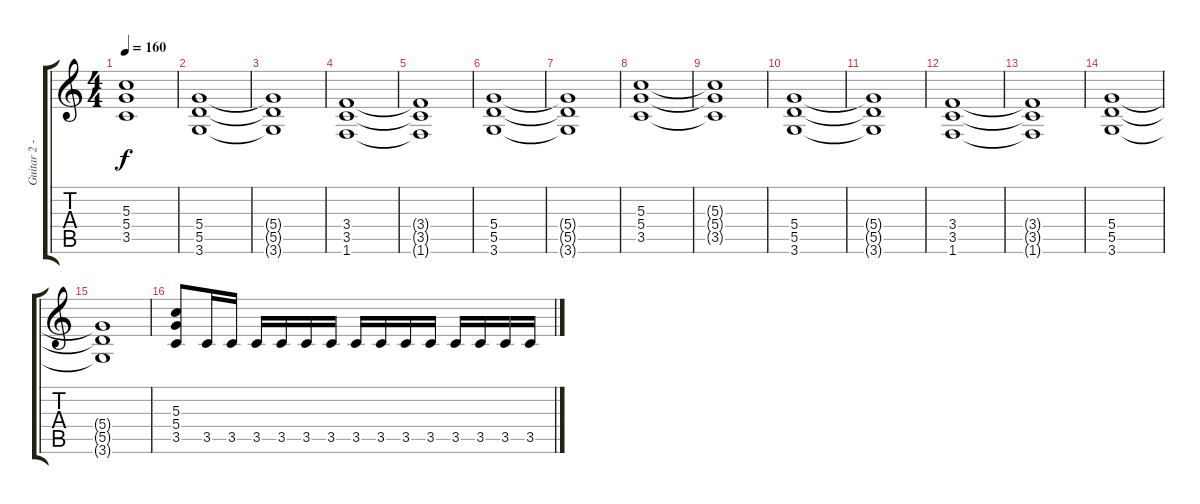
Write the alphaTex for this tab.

\track ("Guitar 2 - BG" "Guitar 2 -") {instrument overdrivenguitar}
\staff {score tabs}
\tuning (E4 B3 G3 D3 A2 E2) {hide}
\ts (4 4)
\tempo 160
\clef g2
\ks c
(5.3{t} 5.4{t} 3.5{t}).1{dy f} |
(5.4 5.5 3.6).1 |
(5.4{t} 5.5{t} 3.6{t}).1 |
(3.4 3.5 1.6).1 |
(3.4{t} 3.5{t} 1.6{t}).1 |
(5.4 5.5 3.6).1 |
(5.4{t} 5.5{t} 3.6{t}).1 |
(5.3 5.4 3.5).1 |
(5.3{t} 5.4{t} 3.5{t}).1 |
(5.4 5.5 3.6).1 |
(5.4{t} 5.5{t} 3.6{t}).1 |
(3.4 3.5 1.6).1 |
(3.4{t} 3.5{t} 1.6{t}).1 |
(5.4 5.5 3.6).1 |
(5.4{t} 5.5{t} 3.6{t}).1 |
(5.3 5.4 3.5).8 3.5.16 3.5.16 3.5.16 3.5.16 3.5.16 3.5.16 3.5.16 3.5.16 3.5.16 3.5.16 3.5.16 3.5.16 3.5.16 3.5.16
